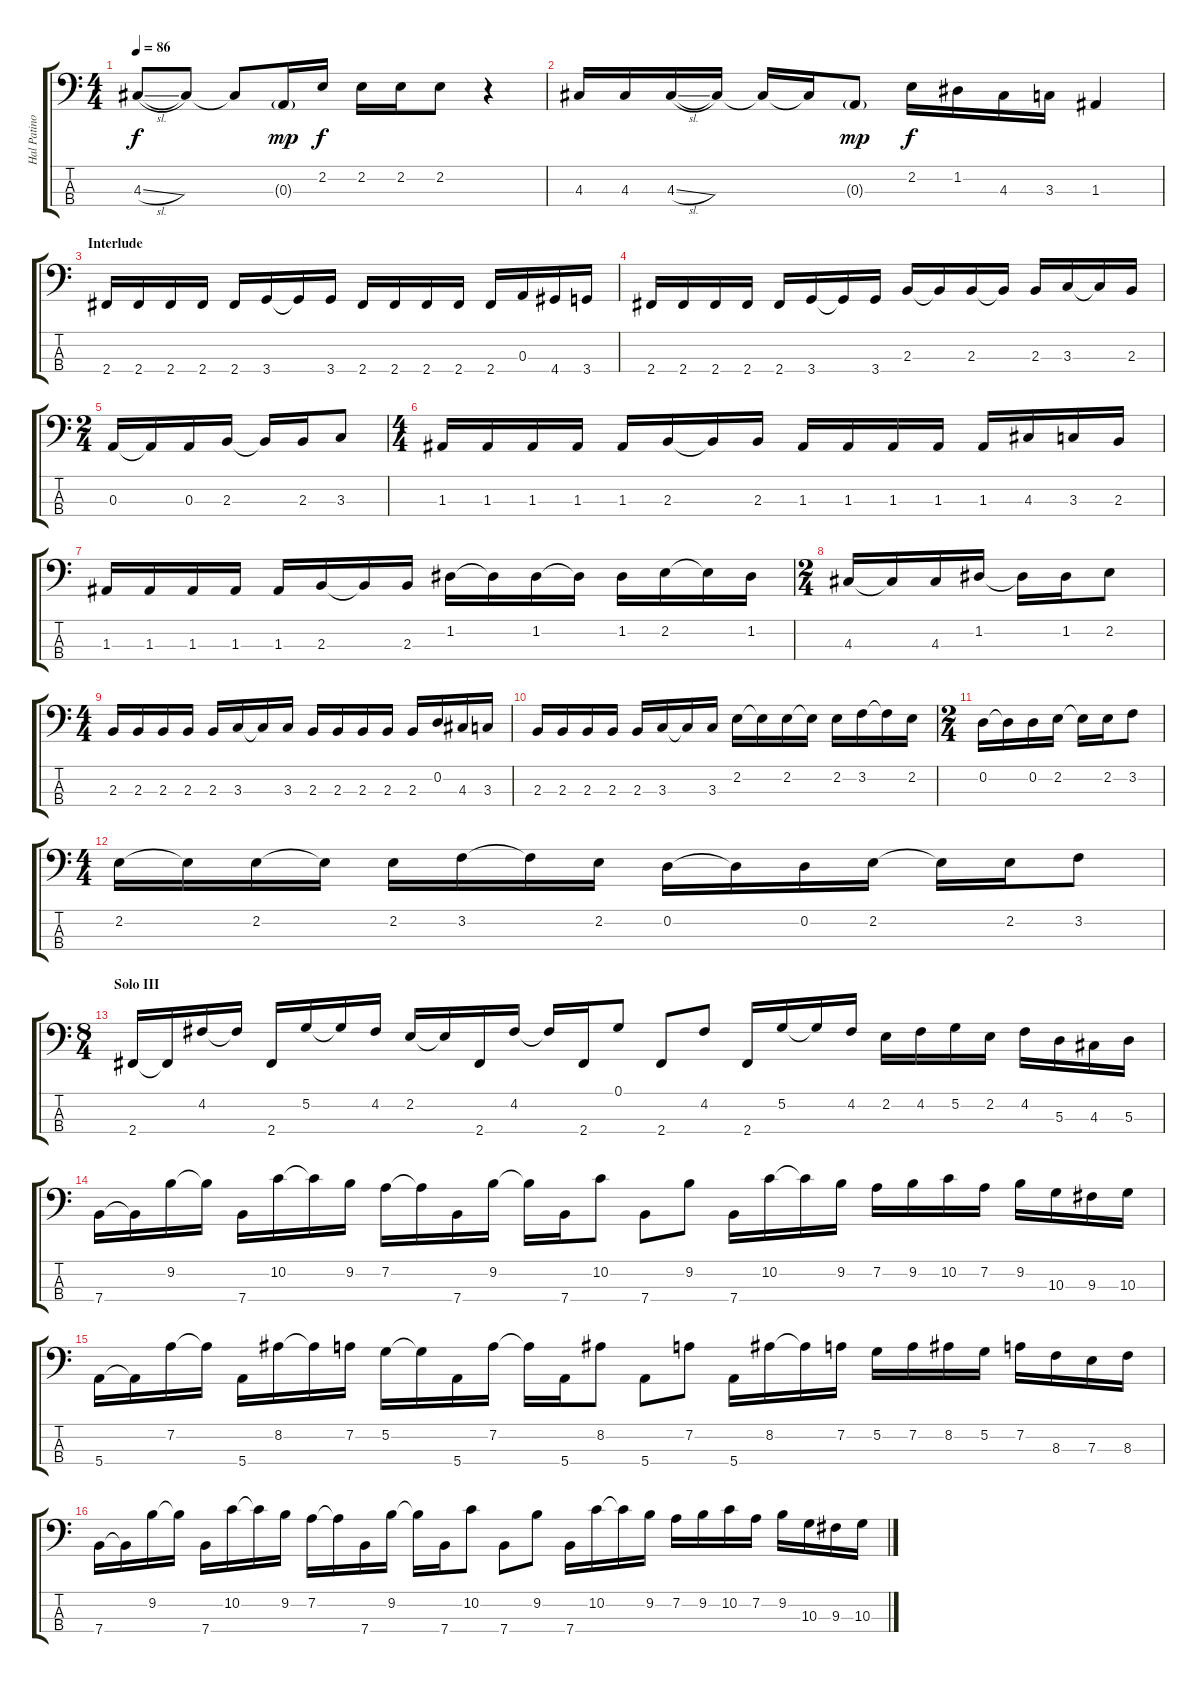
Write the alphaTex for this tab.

\track ("Hal Patino" "Hal Patino") {instrument electricbassfinger}
\staff {score tabs}
\tuning (G2 D2 A1 E1) {hide}
\ts (4 4)
\tempo 86
\clef f4
\ks c
4.3{sl}.8{dy f} 4.3{t}.8 4.3{t}.8 0.3{g}.16{dy mp} 2.2.16{dy f} 2.2.16 2.2.16 2.2.8 r.4 |
4.3.16 4.3.16 4.3{sl}.16 4.3{t}.16 4.3{t}.16 4.3{t}.16 0.3{g}.8{dy mp} 2.2.16{dy f} 1.2.16 4.3.16 3.3.16 1.3.4 |
\section ("" "Interlude")
2.4.16 2.4.16 2.4.16 2.4.16 2.4.16 3.4.16 3.4{t}.16 3.4.16 2.4.16 2.4.16 2.4.16 2.4.16 2.4.16 0.3.16 4.4.16 3.4.16 |
2.4.16 2.4.16 2.4.16 2.4.16 2.4.16 3.4.16 3.4{t}.16 3.4.16 2.3.16 2.3{t}.16 2.3.16 2.3{t}.16 2.3.16 3.3.16 3.3{t}.16 2.3.16 |
\ts (2 4)
0.3.16 0.3{t}.16 0.3.16 2.3.16 2.3{t}.16 2.3.16 3.3.8 |
\ts (4 4)
1.3.16 1.3.16 1.3.16 1.3.16 1.3.16 2.3.16 2.3{t}.16 2.3.16 1.3.16 1.3.16 1.3.16 1.3.16 1.3.16 4.3.16 3.3.16 2.3.16 |
1.3.16 1.3.16 1.3.16 1.3.16 1.3.16 2.3.16 2.3{t}.16 2.3.16 1.2.16 1.2{t}.16 1.2.16 1.2{t}.16 1.2.16 2.2.16 2.2{t}.16 1.2.16 |
\ts (2 4)
4.3.16 4.3{t}.16 4.3.16 1.2.16 1.2{t}.16 1.2.16 2.2.8 |
\ts (4 4)
2.3.16 2.3.16 2.3.16 2.3.16 2.3.16 3.3.16 3.3{t}.16 3.3.16 2.3.16 2.3.16 2.3.16 2.3.16 2.3.16 0.2.16 4.3.16 3.3.16 |
2.3.16 2.3.16 2.3.16 2.3.16 2.3.16 3.3.16 3.3{t}.16 3.3.16 2.2.16 2.2{t}.16 2.2.16 2.2{t}.16 2.2.16 3.2.16 3.2{t}.16 2.2.16 |
\ts (2 4)
0.2.16 0.2{t}.16 0.2.16 2.2.16 2.2{t}.16 2.2.16 3.2.8 |
\ts (4 4)
2.2.16 2.2{t}.16 2.2.16 2.2{t}.16 2.2.16 3.2.16 3.2{t}.16 2.2.16 0.2.16 0.2{t}.16 0.2.16 2.2.16 2.2{t}.16 2.2.16 3.2.8 |
\ts (8 4)
\section ("" "Solo III")
2.4.16 2.4{t}.16 4.2.16 4.2{t}.16 2.4.16 5.2.16 5.2{t}.16 4.2.16 2.2.16 2.2{t}.16 2.4.16 4.2.16 4.2{t}.16 2.4.16 0.1.8 2.4.8 4.2.8 2.4.16 5.2.16 5.2{t}.16 4.2.16 2.2.16 4.2.16 5.2.16 2.2.16 4.2.16 5.3.16 4.3.16 5.3.16 |
7.4.16 7.4{t}.16 9.2.16 9.2{t}.16 7.4.16 10.2.16 10.2{t}.16 9.2.16 7.2.16 7.2{t}.16 7.4.16 9.2.16 9.2{t}.16 7.4.16 10.2.8 7.4.8 9.2.8 7.4.16 10.2.16 10.2{t}.16 9.2.16 7.2.16 9.2.16 10.2.16 7.2.16 9.2.16 10.3.16 9.3.16 10.3.16 |
5.4.16 5.4{t}.16 7.2.16 7.2{t}.16 5.4.16 8.2.16 8.2{t}.16 7.2.16 5.2.16 5.2{t}.16 5.4.16 7.2.16 7.2{t}.16 5.4.16 8.2.8 5.4.8 7.2.8 5.4.16 8.2.16 8.2{t}.16 7.2.16 5.2.16 7.2.16 8.2.16 5.2.16 7.2.16 8.3.16 7.3.16 8.3.16 |
7.4.16 7.4{t}.16 9.2.16 9.2{t}.16 7.4.16 10.2.16 10.2{t}.16 9.2.16 7.2.16 7.2{t}.16 7.4.16 9.2.16 9.2{t}.16 7.4.16 10.2.8 7.4.8 9.2.8 7.4.16 10.2.16 10.2{t}.16 9.2.16 7.2.16 9.2.16 10.2.16 7.2.16 9.2.16 10.3.16 9.3.16 10.3.16
